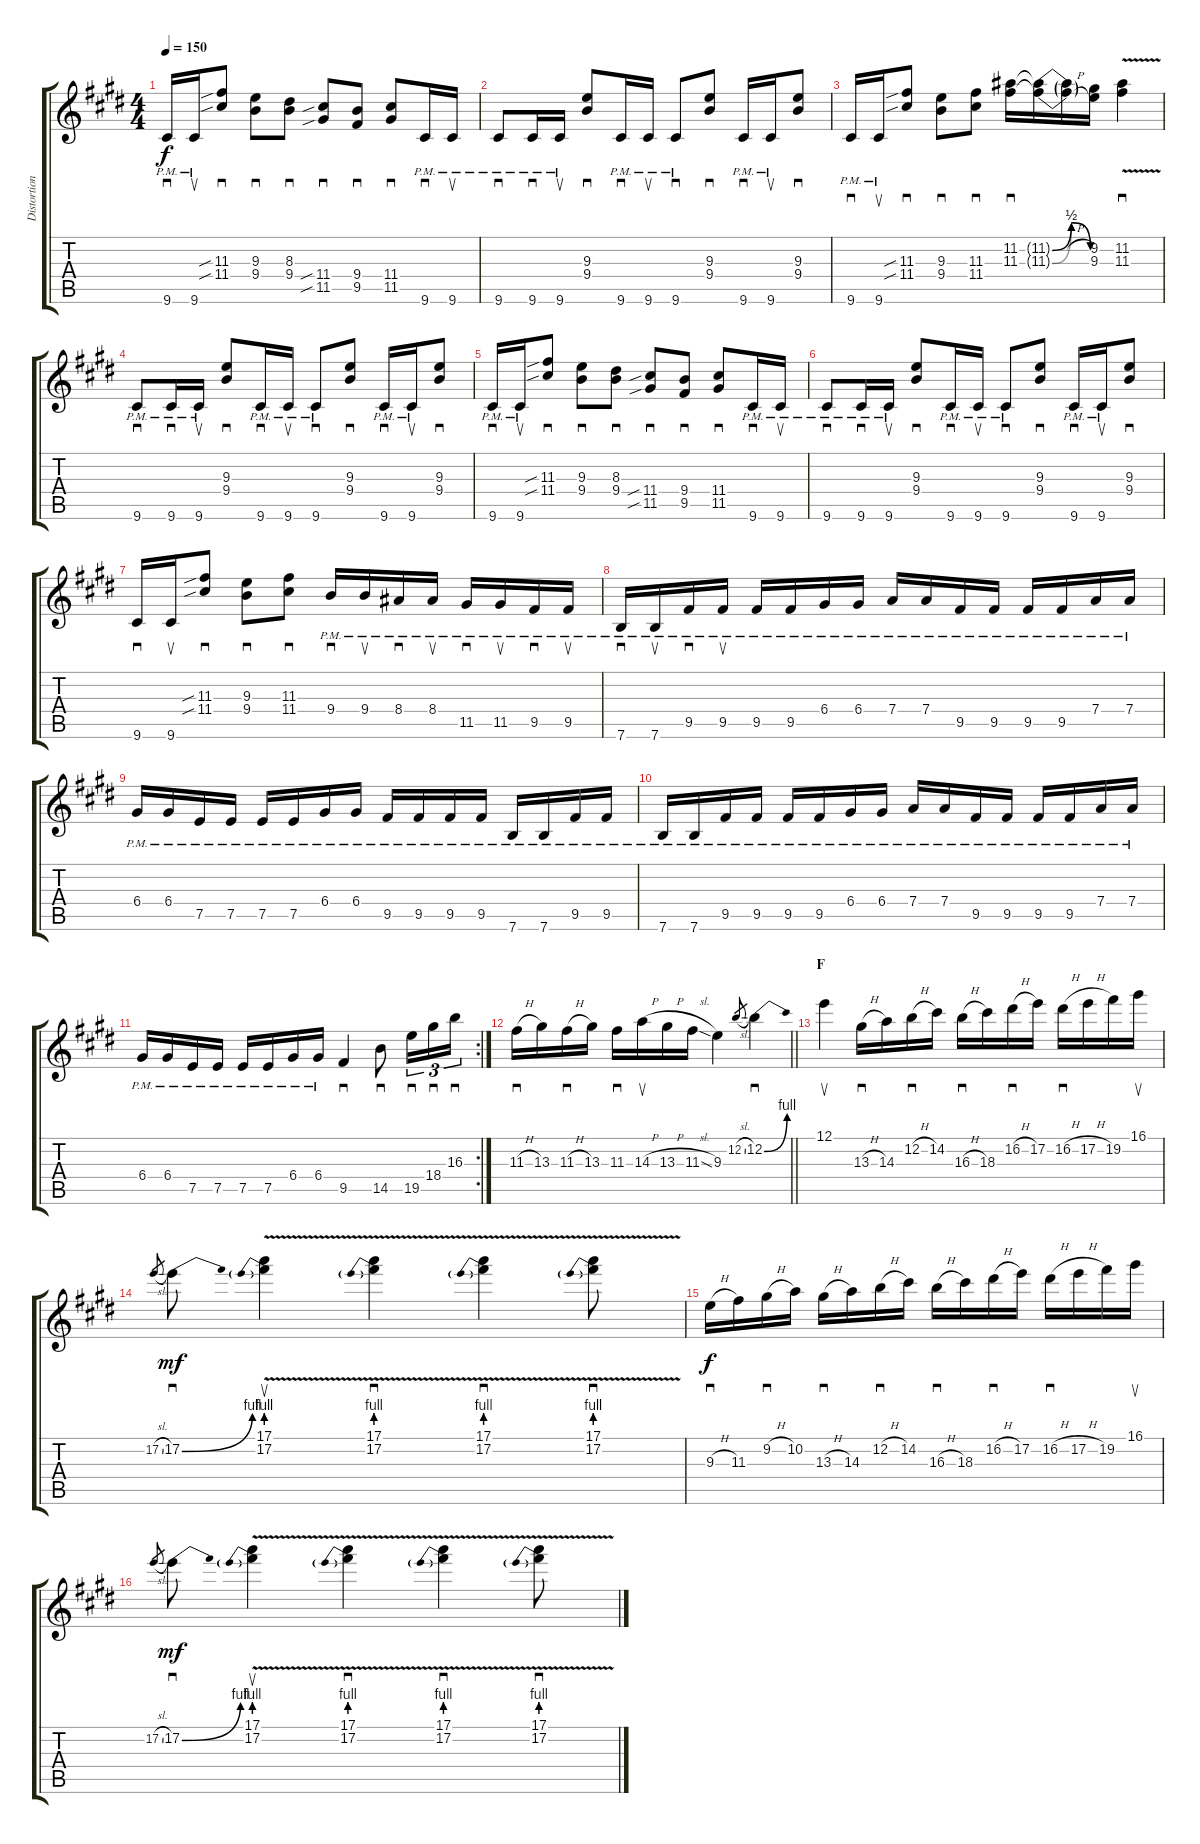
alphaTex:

\track ("Distortion Guitar" "Distortion") {instrument overdrivenguitar}
\staff {score tabs}
\tuning (E4 B3 G3 D3 A2 E2) {hide}
\ts (4 4)
\tempo 150
\clef g2
\ks e
9.6{pm}.16{sd dy f} 9.6{pm}.16{su} (11.3{sib} 11.4{sib}).8{sd} (9.3 9.4).8{sd} (8.3 9.4).8{sd} (11.4{sib} 11.5{sib}).8{sd} (9.4 9.5).8{sd} (11.4 11.5).8{sd} 9.6{pm}.16{sd} 9.6{pm}.16{su} |
9.6{pm}.8{sd} 9.6{pm}.16{sd} 9.6{pm}.16{su} (9.3 9.4).8{sd} 9.6{pm}.16{sd} 9.6{pm}.16{su} 9.6{pm}.8{sd} (9.3 9.4).8{sd} 9.6{pm}.16{sd} 9.6{pm}.16{su} (9.3 9.4).8{sd} |
9.6{pm}.16{sd} 9.6{pm}.16{su} (11.3{sib} 11.4{sib}).8{sd} (9.3 9.4).8{sd} (11.3 11.4).8{sd} (11.2 11.3).16{sd} (11.2{be (bendrelease 0 0 15 2 45 2 60 0) t} 11.3{be (bendrelease 0 0 15 2 45 2 60 0) t}).16 (11.2{h t} 11.3{h t}).16 (9.2 9.3).16 (11.2{v} 11.3{v}).4{sd} |
9.6{pm}.8{sd} 9.6{pm}.16{sd} 9.6{pm}.16{su} (9.3 9.4).8{sd} 9.6{pm}.16{sd} 9.6{pm}.16{su} 9.6{pm}.8{sd} (9.3 9.4).8{sd} 9.6{pm}.16{sd} 9.6{pm}.16{su} (9.3 9.4).8{sd} |
9.6{pm}.16{sd} 9.6{pm}.16{su} (11.3{sib} 11.4{sib}).8{sd} (9.3 9.4).8{sd} (8.3 9.4).8{sd} (11.4{sib} 11.5{sib}).8{sd} (9.4 9.5).8{sd} (11.4 11.5).8{sd} 9.6{pm}.16{sd} 9.6{pm}.16{su} |
9.6{pm}.8{sd} 9.6{pm}.16{sd} 9.6{pm}.16{su} (9.3 9.4).8{sd} 9.6{pm}.16{sd} 9.6{pm}.16{su} 9.6{pm}.8{sd} (9.3 9.4).8{sd} 9.6{pm}.16{sd} 9.6{pm}.16{su} (9.3 9.4).8{sd} |
9.6.16{sd} 9.6.16{su} (11.3{sib} 11.4{sib}).8{sd} (9.3 9.4).8{sd} (11.3 11.4).8{sd} 9.4{pm}.16{sd} 9.4{pm}.16{su} 8.4{pm}.16{sd} 8.4{pm}.16{su} 11.5{pm}.16{sd} 11.5{pm}.16{su} 9.5{pm}.16{sd} 9.5{pm}.16{su} |
7.6{pm}.16{sd} 7.6{pm}.16{su} 9.5{pm}.16{sd} 9.5{pm}.16{su} 9.5{pm}.16 9.5{pm}.16 6.4{pm}.16 6.4{pm}.16 7.4{pm}.16 7.4{pm}.16 9.5{pm}.16 9.5{pm}.16 9.5{pm}.16 9.5{pm}.16 7.4{pm}.16 7.4{pm}.16 |
6.4{pm}.16 6.4{pm}.16 7.5{pm}.16 7.5{pm}.16 7.5{pm}.16 7.5{pm}.16 6.4{pm}.16 6.4{pm}.16 9.5{pm}.16 9.5{pm}.16 9.5{pm}.16 9.5{pm}.16 7.6{pm}.16 7.6{pm}.16 9.5{pm}.16 9.5{pm}.16 |
7.6{pm}.16 7.6{pm}.16 9.5{pm}.16 9.5{pm}.16 9.5{pm}.16 9.5{pm}.16 6.4{pm}.16 6.4{pm}.16 7.4{pm}.16 7.4{pm}.16 9.5{pm}.16 9.5{pm}.16 9.5{pm}.16 9.5{pm}.16 7.4{pm}.16 7.4{pm}.16 |
\rc 2
6.4{pm}.16 6.4{pm}.16 7.5{pm}.16 7.5{pm}.16 7.5{pm}.16 7.5{pm}.16 6.4{pm}.16 6.4{pm}.16 9.5.4{sd} 14.5.8{sd} 19.5.16{sd tu (3 2)} 18.4.16{sd tu (3 2)} 16.3.16{sd tu (3 2)} |
\barLineRight lightlight
11.3{h}.16{sd} 13.3.16 11.3{h}.16{sd} 13.3.16 11.3.16{sd} 14.3{h}.16{su} 13.3{h}.16 11.3{sl}.16 9.3.4 12.2{sl}.8{gr} 12.2{be (bend 0 0 60 4)}.4{sd} |
\section ("" "F")
12.1.4{su} 13.3{h}.16{sd} 14.3.16 12.2{h}.16{sd} 14.2.16 16.3{h}.16{sd} 18.3.16 16.2{h}.16{sd} 17.2.16 16.2{h}.16{sd} 17.2{h}.16 19.2.16 16.1.16{su} |
17.2{sl}.8{gr} 17.2{be (bend 0 0 60 4)}.8{sd dy mf} (17.1{v} 17.2{be (prebend 0 4 60 4)}).4{su} (17.1{v} 17.2{be (prebend 0 4 60 4)}).4{sd} (17.1{v} 17.2{be (prebend 0 4 60 4)}).4{sd} (17.1{v} 17.2{be (prebend 0 4 60 4)}).8{sd} |
9.3{h}.16{sd dy f} 11.3.16 9.2{h}.16{sd} 10.2.16 13.3{h}.16{sd} 14.3.16 12.2{h}.16{sd} 14.2.16 16.3{h}.16{sd} 18.3.16 16.2{h}.16{sd} 17.2.16 16.2{h}.16{sd} 17.2{h}.16 19.2.16 16.1.16{su} |
17.2{sl}.8{gr} 17.2{be (bend 0 0 60 4)}.8{sd dy mf} (17.1{v} 17.2{be (prebend 0 4 60 4)}).4{su} (17.1{v} 17.2{be (prebend 0 4 60 4)}).4{sd} (17.1{v} 17.2{be (prebend 0 4 60 4)}).4{sd} (17.1{v} 17.2{be (prebend 0 4 60 4)}).8{sd}
